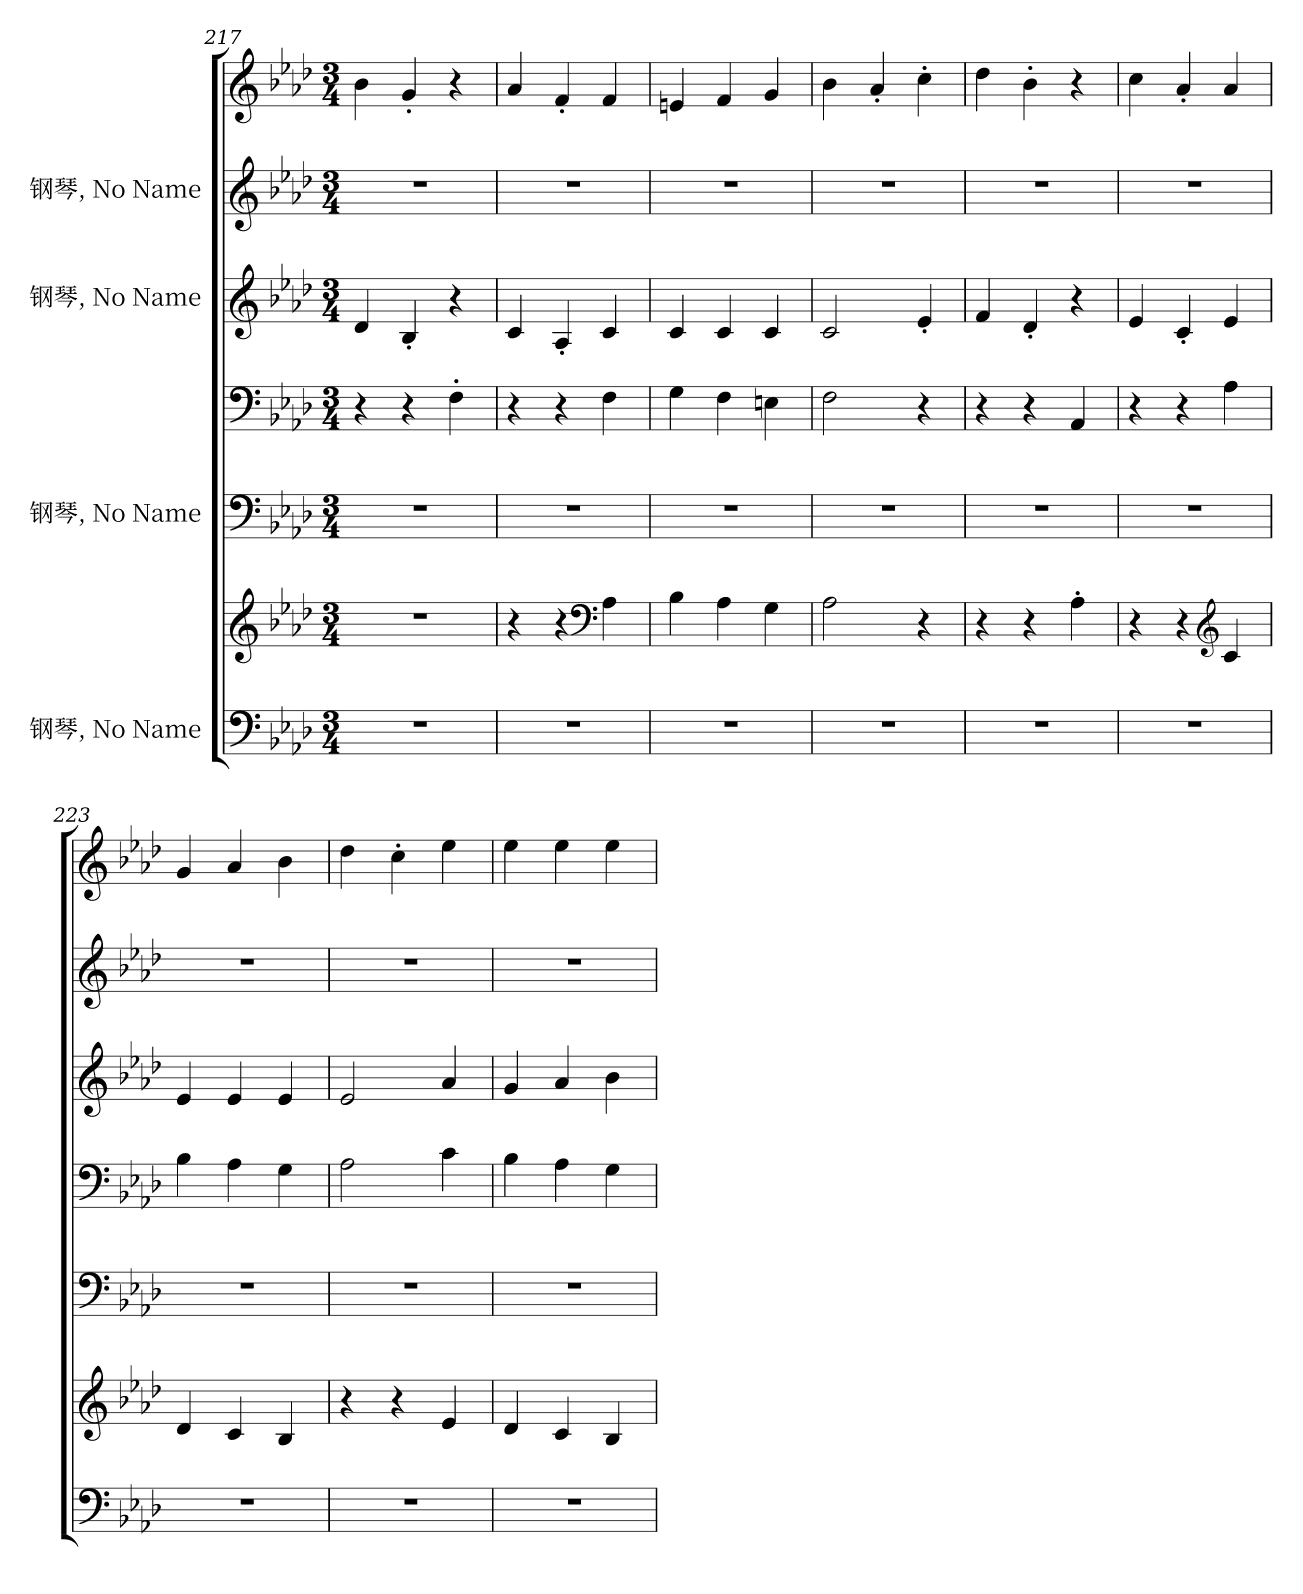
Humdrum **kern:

**kern	**kern	**kern	**kern	**kern	**kern	**kern
*part4	*part4	*part3	*part3	*part2	*part1	*part1
*staff7	*staff6	*staff5	*staff4	*staff3	*staff2	*staff1
*I"钢琴, No Name	*	*I"钢琴, No Name	*	*I"钢琴, No Name	*I"钢琴, No Name	*
*clefF4	*clefG2	*clefF4	*clefF4	*clefG2	*clefG2	*clefG2
*k[b-e-a-d-]	*k[b-e-a-d-]	*k[b-e-a-d-]	*k[b-e-a-d-]	*k[b-e-a-d-]	*k[b-e-a-d-]	*k[b-e-a-d-]
*M3/4	*M3/4	*M3/4	*M3/4	*M3/4	*M3/4	*M3/4
*MM194	*MM194	*MM194	*MM194	*MM194	*MM194	*MM194
=217	=217	=217	=217	=217	=217	=217
2.r	2.r	2.r	4r	4d-/	2.r	4b-\
.	.	.	4r	4B-'/	.	4g'/
.	.	.	4F'\	4r	.	4r
=218	=218	=218	=218	=218	=218	=218
*	*	*	*	*	*	*MM194
2.r	4r	2.r	4r	4c/	2.r	4a-/
.	4r	.	4r	4A-'/	.	4f'/
*	*clefF4	*	*	*	*	*
.	4A-\	.	4F\	4c/	.	4f/
=219	=219	=219	=219	=219	=219	=219
*	*	*	*	*	*	*MM194
2.r	4B-\	2.r	4G\	4c/	2.r	4en/
.	4A-\	.	4F\	4c/	.	4f/
.	4G\	.	4En\	4c/	.	4g/
=220	=220	=220	=220	=220	=220	=220
2.r	2A-\	2.r	2F\	2c/	2.r	4b-\
.	.	.	.	.	.	4a-'/
*	*	*	*	*	*	*MM194
.	4r	.	4r	4e-'/	.	4cc'\
=221	=221	=221	=221	=221	=221	=221
2.r	4r	2.r	4r	4f/	2.r	4dd-\
.	4r	.	4r	4d-'/	.	4b-'\
.	4A-'\	.	4AA-/	4r	.	4r
!!LO:PB:g=z
=222	=222	=222	=222	=222	=222	=222
*	*	*	*	*	*	*MM194
2.r	4r	2.r	4r	4e-/	2.r	4cc\
.	4r	.	4r	4c'/	.	4a-'/
*	*clefG2	*	*	*	*	*
.	4c/	.	4A-\	4e-/	.	4a-/
=223	=223	=223	=223	=223	=223	=223
*	*	*	*	*	*	*MM194
2.r	4d-/	2.r	4B-\	4e-/	2.r	4g/
.	4c/	.	4A-\	4e-/	.	4a-/
.	4B-/	.	4G\	4e-/	.	4b-\
=224	=224	=224	=224	=224	=224	=224
2.r	4r	2.r	2A-\	2e-/	2.r	4dd-\
.	4r	.	.	.	.	4cc'\
*	*	*	*	*	*	*MM194
.	4e-/	.	4c\	4a-/	.	4ee-\
=225	=225	=225	=225	=225	=225	=225
2.r	4d-/	2.r	4B-\	4g/	2.r	4ee-\
.	4c/	.	4A-\	4a-/	.	4ee-\
.	4B-/	.	4G\	4b-\	.	4ee-\
=	=	=	=	=	=	=
*-	*-	*-	*-	*-	*-	*-
